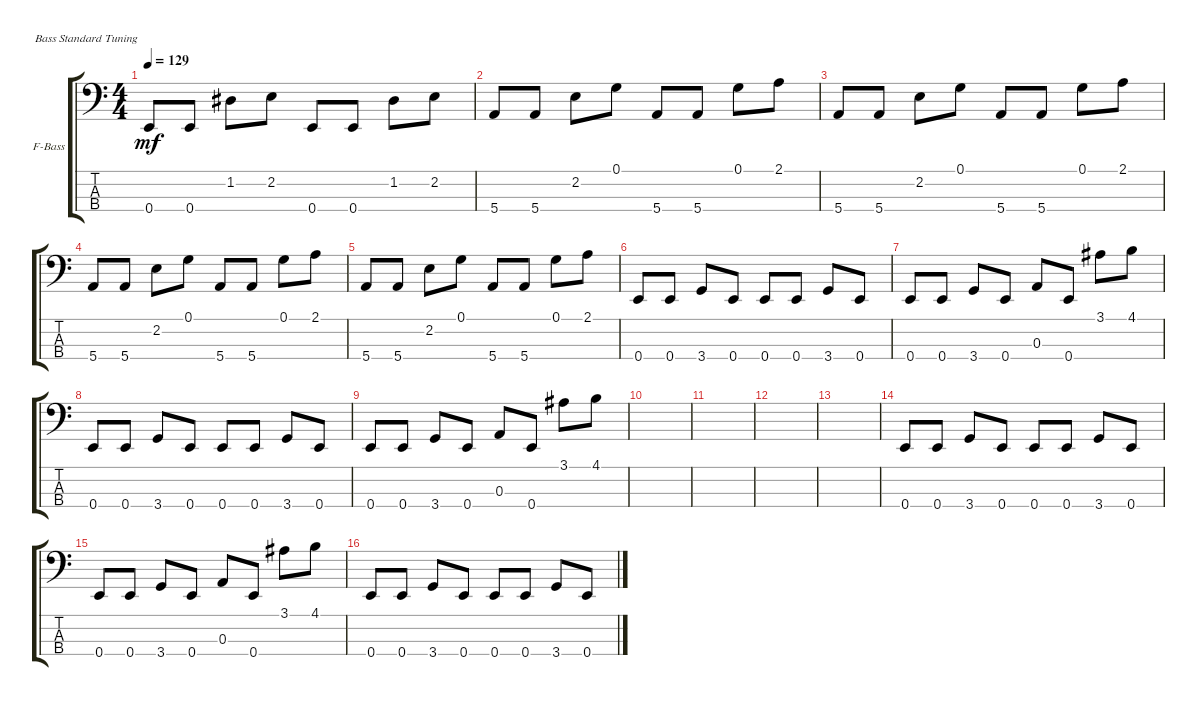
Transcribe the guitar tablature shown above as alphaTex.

\defaultSystemsLayout 4
\bracketExtendMode groupsimilarinstruments
\firstSystemTrackNameOrientation horizontal
\otherSystemsTrackNameOrientation horizontal
\track ("Upright Bass" "F-Bass") {instrument fretlessbass}
\staff {score tabs}
\tuning (G2 D2 A1 E1)
\ts (4 4)
\tempo 129
\clef f4
\ks c
0.4.8{dy mf} 0.4.8 1.2.8 2.2.8 0.4.8 0.4.8 1.2.8 2.2.8 |
5.4.8 5.4.8 2.2.8 0.1.8 5.4.8 5.4.8 0.1.8 2.1.8 |
5.4.8 5.4.8 2.2.8 0.1.8 5.4.8 5.4.8 0.1.8 2.1.8 |
5.4.8 5.4.8 2.2.8 0.1.8 5.4.8 5.4.8 0.1.8 2.1.8 |
5.4.8 5.4.8 2.2.8 0.1.8 5.4.8 5.4.8 0.1.8 2.1.8 |
0.4.8 0.4.8 3.4.8 0.4.8 0.4.8 0.4.8 3.4.8 0.4.8 |
0.4.8 0.4.8 3.4.8 0.4.8 0.3.8 0.4.8 3.1.8 4.1.8 |
0.4.8 0.4.8 3.4.8 0.4.8 0.4.8 0.4.8 3.4.8 0.4.8 |
0.4.8 0.4.8 3.4.8 0.4.8 0.3.8 0.4.8 3.1.8 4.1.8 |
|
|
|
|
0.4.8 0.4.8 3.4.8 0.4.8 0.4.8 0.4.8 3.4.8 0.4.8 |
0.4.8 0.4.8 3.4.8 0.4.8 0.3.8 0.4.8 3.1.8 4.1.8 |
0.4.8 0.4.8 3.4.8 0.4.8 0.4.8 0.4.8 3.4.8 0.4.8
